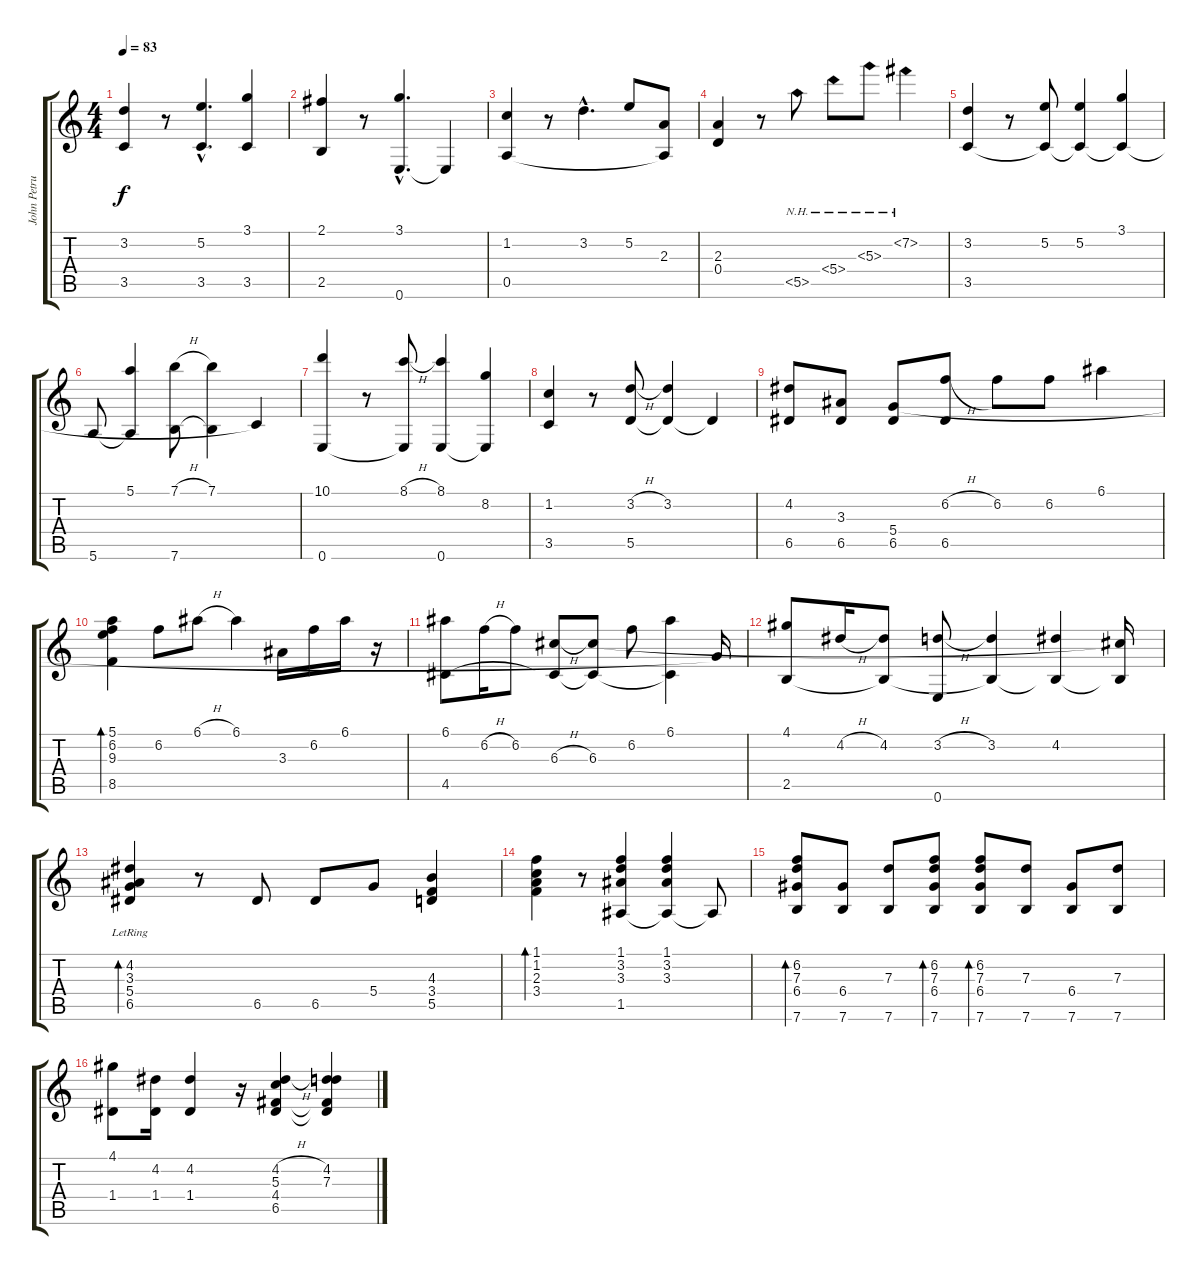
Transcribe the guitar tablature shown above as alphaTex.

\track ("John Petrucci " "John Petru") {instrument acousticguitarnylon}
\staff {score tabs}
\tuning (E4 B3 G3 D3 A2 E2) {hide}
\ts (4 4)
\tempo 83
\clef g2
\ks c
(3.2 3.5).4{dy f} r.8 (5.2{hac} 3.5{hac}).4{d} (3.1 3.5).4 |
(2.1 2.5).4 r.8 (3.1{hac} 0.6{hac}).4{d} 0.6{t}.4 |
(1.2 0.5).4 r.8 3.2{hac}.4{d} 5.2.8 (2.3 0.5{t}).8 |
(2.3 0.4).4 r.8 5.5{nh}.8 5.4{nh}.8 5.3{nh}.8 7.2{nh}.4 |
(3.2 3.5).4 r.8 (5.2 3.5{t}).8 (5.2 3.5{t}).4 (3.1 3.5{t}).4 |
5.6.8 (5.1 5.6{t}).4 (7.1{h} 7.6).8 (7.1 7.6{t}).4 3.5{t}.4 |
(10.1 0.6).4 r.8 (8.1{h} 0.6{t}).8 (8.1 0.6).4 (8.2 0.6{t}).4 |
(1.2 3.5).4 r.8 (3.2{h} 5.5).8 (3.2 5.5{t}).4 5.5{t}.4 |
(4.2 6.5).8 (3.3 6.5).8 (5.4 6.5).8 (6.2{h} 6.5).8 6.2.8 6.2.8 6.1.4 |
(5.1 6.2 9.3 8.5).4{bd 120} 6.2.8 6.1{h}.8 6.1.4 3.3.16 6.2.16 6.1.16 r.16 |
(6.1 4.5).8 6.2{h}.16 6.2.8 (6.3{h} 4.5{t}).8 (6.3 4.5{t}).8 6.2.8 (6.1 4.5{t}).4 5.4{t}.16 |
(4.1 2.5).8 4.2{h}.16 (4.2 2.5{t}).8 (3.2{h} 0.6).8 (3.2 2.5{t}).4 (4.2 2.5{t}).4 (6.3{t} 2.5{t}).16 |
(4.2 3.3 5.4{lr} 6.5{lr}).4{bd 30} r.8 6.5.8 6.5.8 5.4.8 (4.3 3.4 5.5).4 |
(1.1 1.2 2.3 3.4).4{bd 30} r.8 (1.1 3.2 3.3 1.5).4 (1.1 3.2 3.3 1.5{t}).4 1.5{t}.8 |
(6.2 7.3 6.4 7.6).8{bd 30} (6.4 7.6).8 (7.3 7.6).8 (6.2 7.3 6.4 7.6).8{bd 30} (6.2 7.3 6.4 7.6).8{bd 30} (7.3 7.6).8 (6.4 7.6).8 (7.3 7.6).8 |
(4.1 1.4).8 (4.2 1.4).16 (4.2 1.4).4 r.16 (4.2{h} 5.3 4.4 6.5).4 (4.2 7.3 4.4{t} 6.5{t}).4
